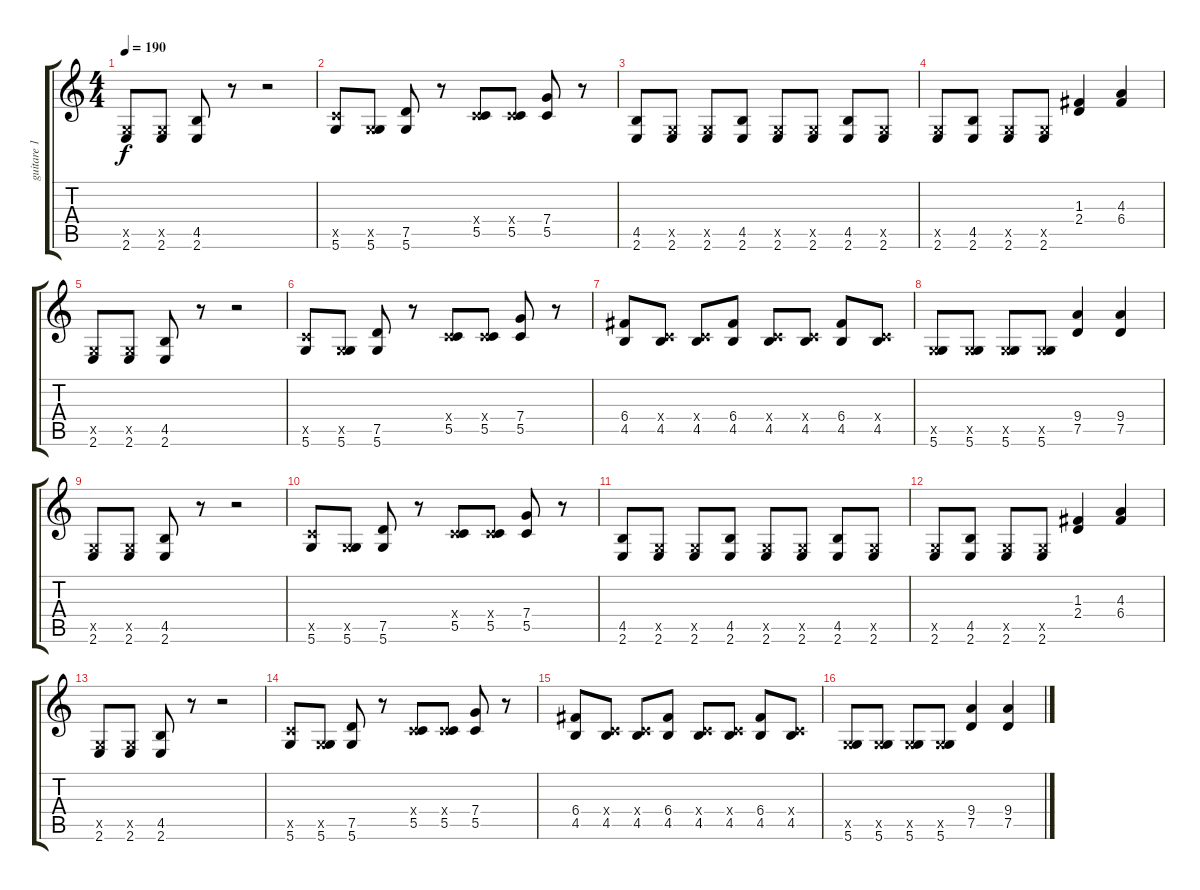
\track ("guitare 1" "guitare 1") {instrument distortionguitar}
\staff {score tabs}
\tuning (D4 A3 F3 C3 G2 D2) {hide}
\ts (4 4)
\tempo 190
\clef g2
\ks c
(0.5{x} 2.6).8{dy f} (0.5{x} 2.6).8 (4.5 2.6).8 r.8 r.2 |
(5.5{x} 5.6).8 (0.5{x} 5.6).8 (7.5 5.6).8 r.8 (0.4{x} 5.5).8 (0.4{x} 5.5).8 (7.4 5.5).8 r.8 |
(4.5 2.6).8 (0.5{x} 2.6).8 (0.5{x} 2.6).8 (4.5 2.6).8 (0.5{x} 2.6).8 (0.5{x} 2.6).8 (4.5 2.6).8 (0.5{x} 2.6).8 |
(0.5{x} 2.6).8 (4.5 2.6).8 (0.5{x} 2.6).8 (0.5{x} 2.6).8 (1.3 2.4).4 (4.3 6.4).4 |
(0.5{x} 2.6).8 (0.5{x} 2.6).8 (4.5 2.6).8 r.8 r.2 |
(5.5{x} 5.6).8 (0.5{x} 5.6).8 (7.5 5.6).8 r.8 (0.4{x} 5.5).8 (0.4{x} 5.5).8 (7.4 5.5).8 r.8 |
(6.4 4.5).8 (0.4{x} 4.5).8 (0.4{x} 4.5).8 (6.4 4.5).8 (0.4{x} 4.5).8 (0.4{x} 4.5).8 (6.4 4.5).8 (0.4{x} 4.5).8 |
(0.5{x} 5.6).8 (0.5{x} 5.6).8 (0.5{x} 5.6).8 (0.5{x} 5.6).8 (9.4 7.5).4 (9.4 7.5).4 |
(0.5{x} 2.6).8 (0.5{x} 2.6).8 (4.5 2.6).8 r.8 r.2 |
(5.5{x} 5.6).8 (0.5{x} 5.6).8 (7.5 5.6).8 r.8 (0.4{x} 5.5).8 (0.4{x} 5.5).8 (7.4 5.5).8 r.8 |
(4.5 2.6).8 (0.5{x} 2.6).8 (0.5{x} 2.6).8 (4.5 2.6).8 (0.5{x} 2.6).8 (0.5{x} 2.6).8 (4.5 2.6).8 (0.5{x} 2.6).8 |
(0.5{x} 2.6).8 (4.5 2.6).8 (0.5{x} 2.6).8 (0.5{x} 2.6).8 (1.3 2.4).4 (4.3 6.4).4 |
(0.5{x} 2.6).8 (0.5{x} 2.6).8 (4.5 2.6).8 r.8 r.2 |
(5.5{x} 5.6).8 (0.5{x} 5.6).8 (7.5 5.6).8 r.8 (0.4{x} 5.5).8 (0.4{x} 5.5).8 (7.4 5.5).8 r.8 |
(6.4 4.5).8 (0.4{x} 4.5).8 (0.4{x} 4.5).8 (6.4 4.5).8 (0.4{x} 4.5).8 (0.4{x} 4.5).8 (6.4 4.5).8 (0.4{x} 4.5).8 |
(0.5{x} 5.6).8 (0.5{x} 5.6).8 (0.5{x} 5.6).8 (0.5{x} 5.6).8 (9.4 7.5).4 (9.4 7.5).4
